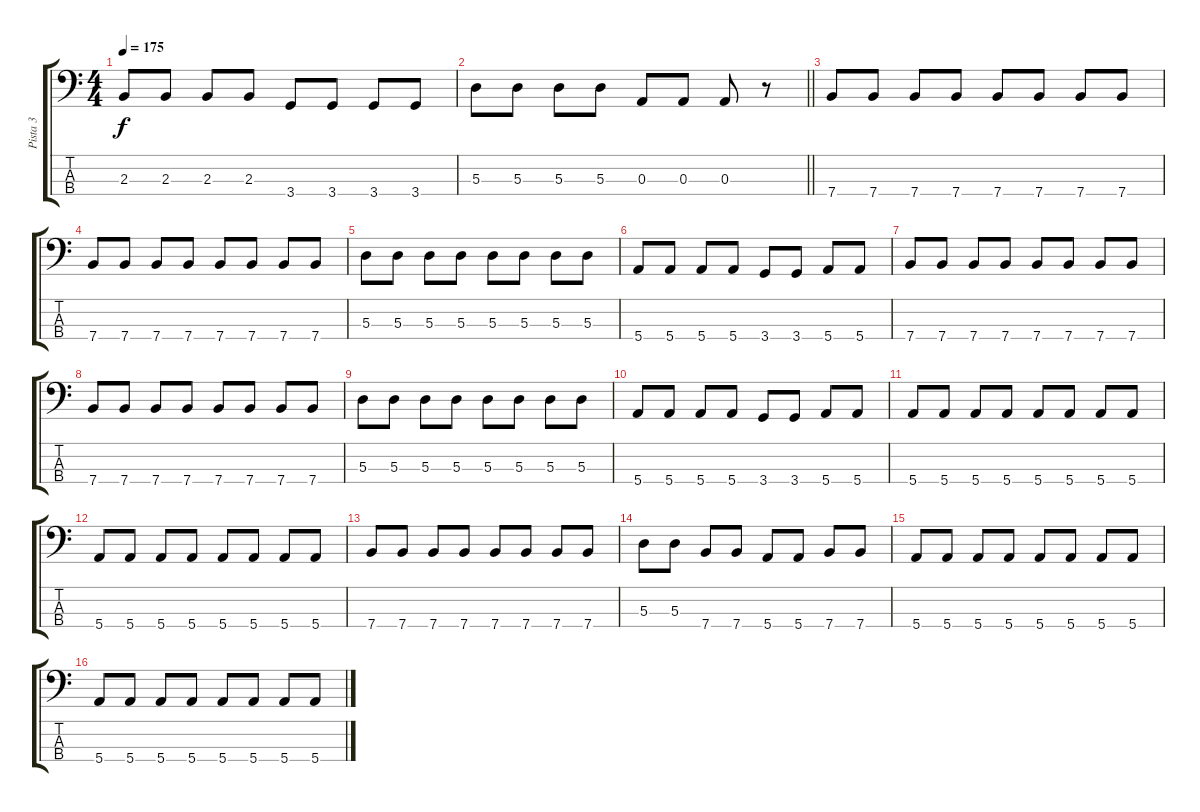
\track ("Pista 3" "Pista 3") {instrument electricbassfinger}
\staff {score tabs}
\tuning (G2 D2 A1 E1) {hide}
\ts (4 4)
\tempo 175
\clef f4
\ks c
2.3.8{dy f} 2.3.8 2.3.8 2.3.8 3.4.8 3.4.8 3.4.8 3.4.8 |
\barLineRight lightlight
5.3.8 5.3.8 5.3.8 5.3.8 0.3.8 0.3.8 0.3.8 r.8 |
7.4.8 7.4.8 7.4.8 7.4.8 7.4.8 7.4.8 7.4.8 7.4.8 |
7.4.8 7.4.8 7.4.8 7.4.8 7.4.8 7.4.8 7.4.8 7.4.8 |
5.3.8 5.3.8 5.3.8 5.3.8 5.3.8 5.3.8 5.3.8 5.3.8 |
5.4.8 5.4.8 5.4.8 5.4.8 3.4.8 3.4.8 5.4.8 5.4.8 |
7.4.8 7.4.8 7.4.8 7.4.8 7.4.8 7.4.8 7.4.8 7.4.8 |
7.4.8 7.4.8 7.4.8 7.4.8 7.4.8 7.4.8 7.4.8 7.4.8 |
5.3.8 5.3.8 5.3.8 5.3.8 5.3.8 5.3.8 5.3.8 5.3.8 |
5.4.8 5.4.8 5.4.8 5.4.8 3.4.8 3.4.8 5.4.8 5.4.8 |
5.4.8 5.4.8 5.4.8 5.4.8 5.4.8 5.4.8 5.4.8 5.4.8 |
5.4.8 5.4.8 5.4.8 5.4.8 5.4.8 5.4.8 5.4.8 5.4.8 |
7.4.8 7.4.8 7.4.8 7.4.8 7.4.8 7.4.8 7.4.8 7.4.8 |
5.3.8 5.3.8 7.4.8 7.4.8 5.4.8 5.4.8 7.4.8 7.4.8 |
5.4.8 5.4.8 5.4.8 5.4.8 5.4.8 5.4.8 5.4.8 5.4.8 |
5.4.8 5.4.8 5.4.8 5.4.8 5.4.8 5.4.8 5.4.8 5.4.8
